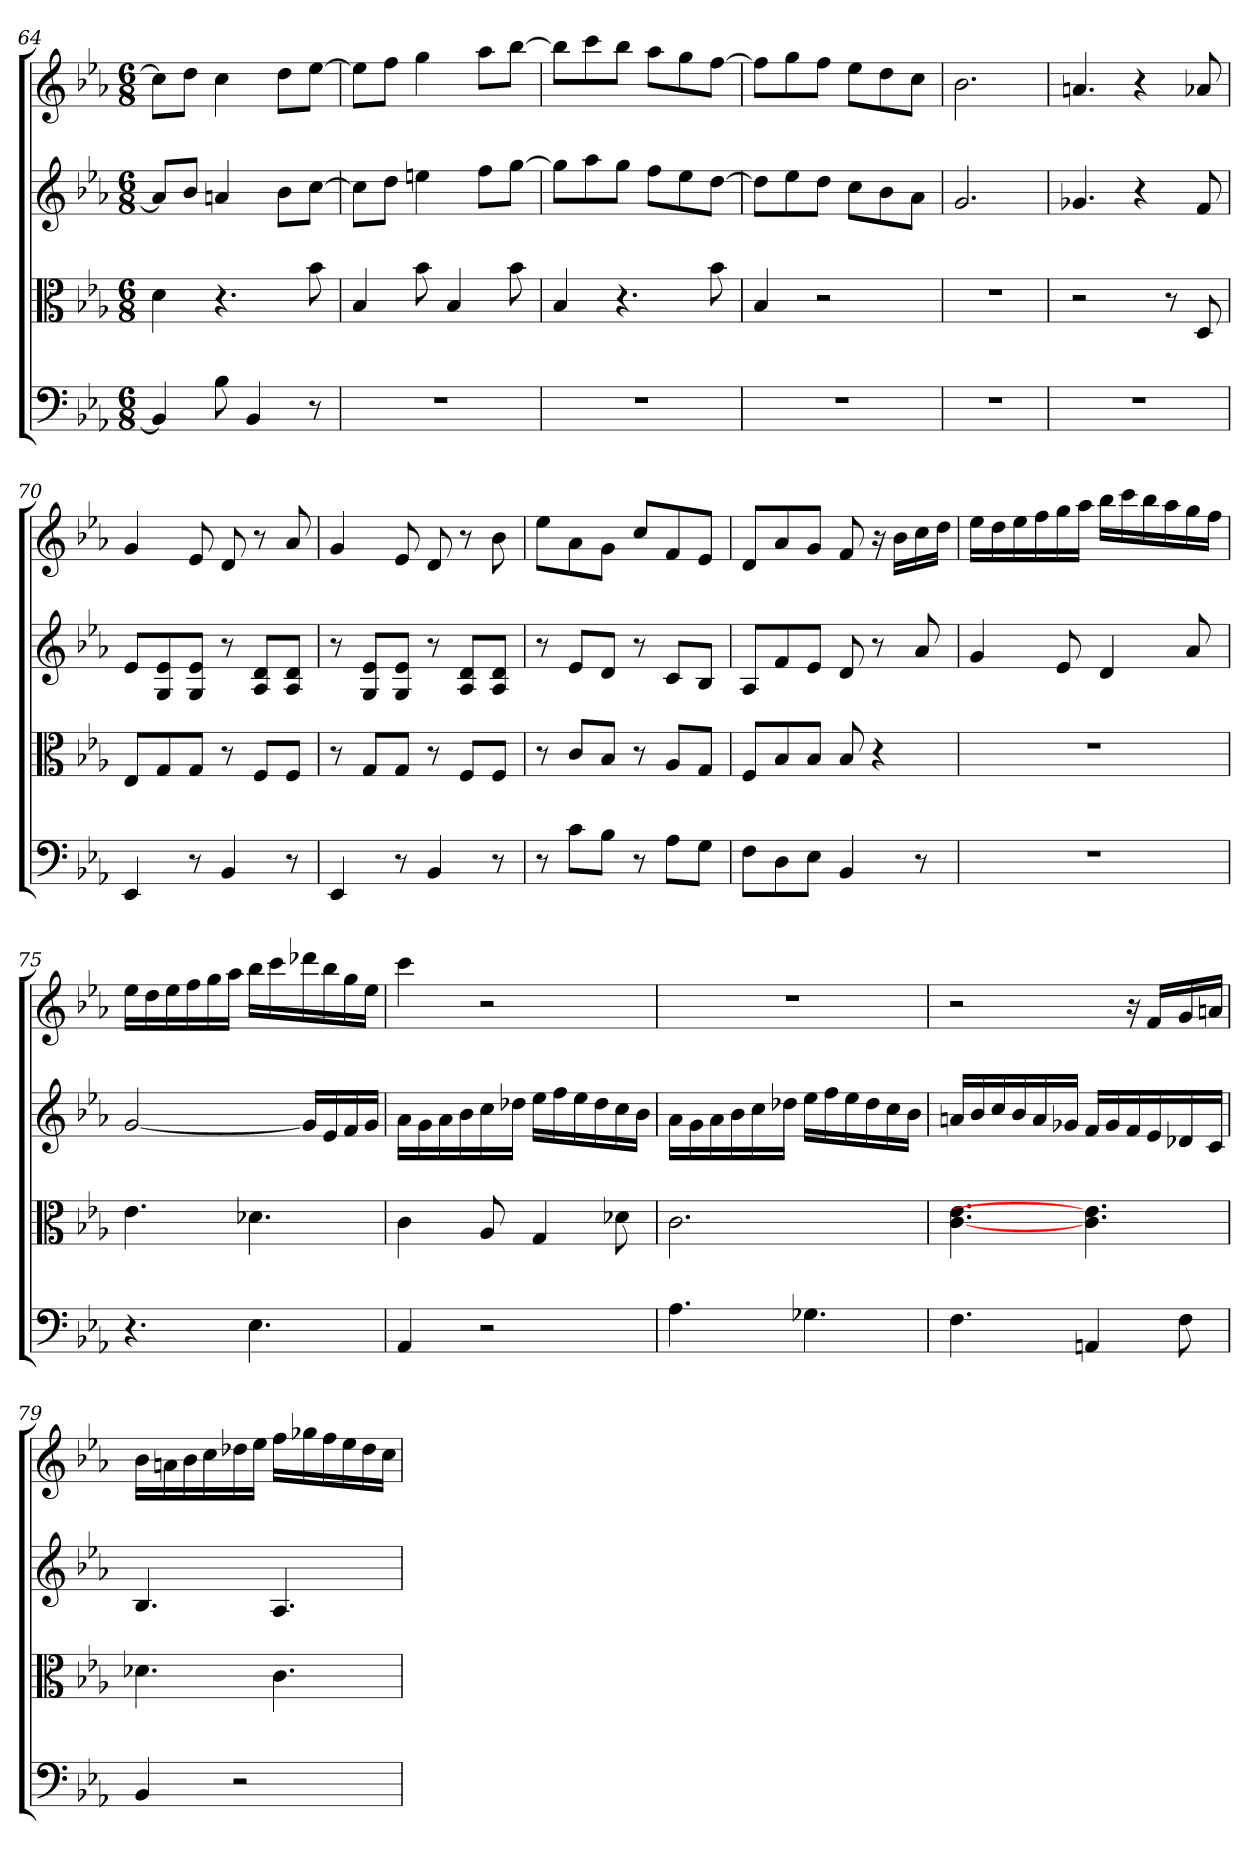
**kern	**kern	**kern	**kern
*part4	*part3	*part2	*part1
*staff4	*staff3	*staff2	*staff1
*clefF4	*clefC3	*	*
*k[b-e-a-]	*k[b-e-a-]	*k[b-e-a-]	*k[b-e-a-]
*E-:	*E-:	*E-:	*E-:
*M6/8	*M6/8	*M6/8	*M6/8
=64	=64	=64	=64
4BB-]	4d	8aL]	8ccL]
.	.	8b-J	8ddJ
8B-	4.r	4an	4cc
4BB-	.	.	.
.	.	8b-L	8ddL
8r	8b-	[8ccJ	[8ee-J
=65	=65	=65	=65
2.r	4B-	8ccL]	8ee-L]
.	.	8ddJ	8ffJ
.	8b-	4een	4gg
.	4B-	.	.
.	.	8ffL	8aa-L
.	8b-	[8ggJ	[8bb-J
=66	=66	=66	=66
2.r	4B-	8ggL]	8bb-L]
.	.	8aa-	8ccc
.	4.r	8ggJ	8bb-J
.	.	8ffL	8aa-L
.	.	8ee-	8gg
.	8b-	[8ddJ	[8ffJ
=67	=67	=67	=67
2.r	4B-	8ddL]	8ffL]
.	.	8ee-	8gg
.	2r	8ddJ	8ffJ
.	.	8ccL	8ee-L
.	.	8b-	8dd
.	.	8a-J	8ccJ
=68	=68	=68	=68
2.r	2.r	2.g	2.b-
=69	=69	=69	=69
2.r	2r	4.g-X	4.an
.	.	4r	4r
.	8r	.	.
.	8D	8f	8a-X
=70	=70	=70	=70
4EE-	8E-/L	8e-L	4g
.	8G/	8G 8e-	.
8r	8G/J	8G 8e-J	8e-
4BB-	8r	8r	8d
.	8F/L	8A- 8dL	8r
8r	8F/J	8A- 8dJ	8a-
=71	=71	=71	=71
4EE-	8r	8r	4g
.	8G/L	8G 8e-L	.
8r	8G/J	8G 8e-J	8e-
4BB-	8r	8r	8d
.	8F/L	8A- 8dL	8r
8r	8F/J	8A- 8dJ	8b-
=72	=72	=72	=72
8r	8r	8r	8ee-L
8c\L	8c/L	8e-L	8a-
8B-\J	8B-/J	8dJ	8gJ
8r	8r	8r	8ccL
8A-\L	8A-/L	8cL	8f
8G\J	8G/J	8B-J	8e-J
=73	=73	=73	=73
8F\L	8F/L	8A-L	8dL
8D\	8B-/	8f	8a-
8E-\J	8B-/J	8e-J	8gJ
4BB-	8B-	8d	8f
.	4r	8r	16r
.	.	.	16b-LL
8r	.	8a-	16cc
.	.	.	16ddJJ
=74	=74	=74	=74
2.r	2.r	4g	16ee-LL
.	.	.	16dd
.	.	.	16ee-
.	.	.	16ff
.	.	8e-	16gg
.	.	.	16aa-JJ
.	.	4d	16bb-LL
.	.	.	16ccc
.	.	.	16bb-
.	.	.	16aa-
.	.	8a-	16gg
.	.	.	16ffJJ
=75	=75	=75	=75
4.r	4.e-	[2g	16ee-LL
.	.	.	16dd
.	.	.	16ee-
.	.	.	16ff
.	.	.	16gg
.	.	.	16aa-JJ
4.E-	4.d-X	.	16bb-LL
.	.	.	16ccc
.	.	16gLL]	16ddd-X
.	.	16e-	16bb-
.	.	16f	16gg
.	.	16gJJ	16ee-JJ
=76	=76	=76	=76
4AA-	4c	16a-LL	4ccc
.	.	16g	.
.	.	16a-	.
.	.	16b-	.
2r	8A-	16cc	2r
.	.	16dd-XJJ	.
.	4G	16ee-LL	.
.	.	16ff	.
.	.	16ee-	.
.	.	16dd-	.
.	8d-X	16cc	.
.	.	16b-JJ	.
=77	=77	=77	=77
4.A-	2.c	16a-LL	2.r
.	.	16g	.
.	.	16a-	.
.	.	16b-	.
.	.	16cc	.
.	.	16dd-XJJ	.
4.G-X	.	16ee-LL	.
.	.	16ff	.
.	.	16ee-	.
.	.	16dd-	.
.	.	16cc	.
.	.	16b-JJ	.
=78	=78	=78	=78
4.F	[4.c 4.e-	16anLL	2r
.	.	16b-	.
.	.	16cc	.
.	.	16b-	.
.	.	16a	.
.	.	16g-XJJ	.
4AAn	4.c 4.e-]	16fLL	.
.	.	16g-	.
.	.	16f	16r
.	.	16e-	16fLL
8F	.	16d-X	16g
.	.	16cJJ	16anJJ
=79	=79	=79	=79
4BB-	4.d-X	4.B-	16b-LL
.	.	.	16an
.	.	.	16b-
.	.	.	16cc
2r	.	.	16dd-X
.	.	.	16ee-JJ
.	4.c	4.A-	16ffLL
.	.	.	16gg-X
.	.	.	16ff
.	.	.	16ee-
.	.	.	16dd-
.	.	.	16ccJJ
=	=	=	=
*-	*-	*-	*-
